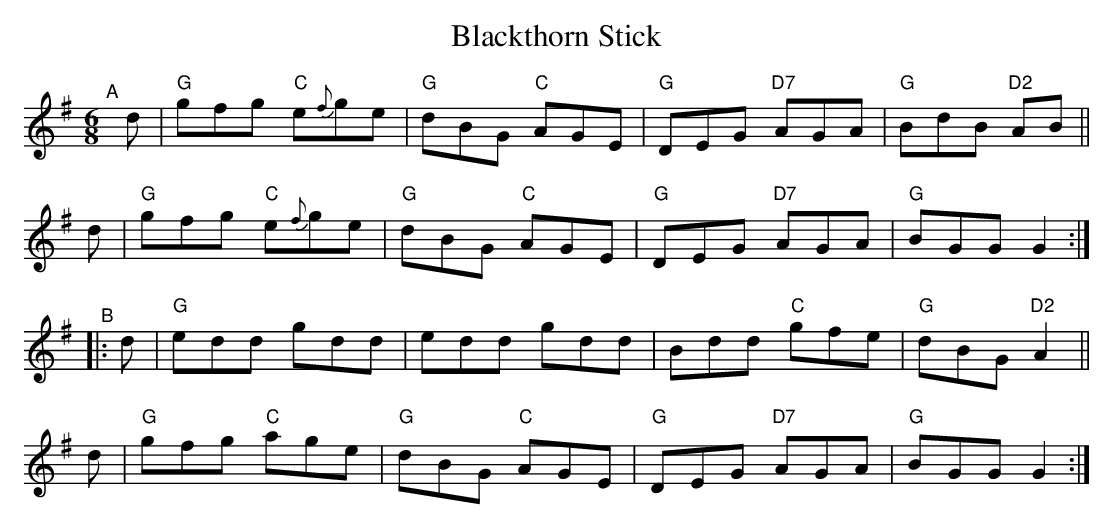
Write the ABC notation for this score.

X:1
T: Blackthorn Stick
M: 6/8
L: 1/8
K: G
"^A"[|]\
d | "G"gfg "C"e{f}ge | "G"dBG "C"AGE | "G"DEG "D7"AGA | "G"BdB "D2"AB ||
d | "G"gfg "C"e{f}ge | "G"dBG "C"AGE | "G"DEG "D7"AGA | "G"BGG G2 :|
"^B"|:\
d | "G"edd gdd | edd gdd | Bdd "C"gfe | "G"dBG "D2"A2 ||
d | "G"gfg "C"age | "G"dBG "C"AGE | "G"DEG "D7"AGA | "G"BGG G2 :|
